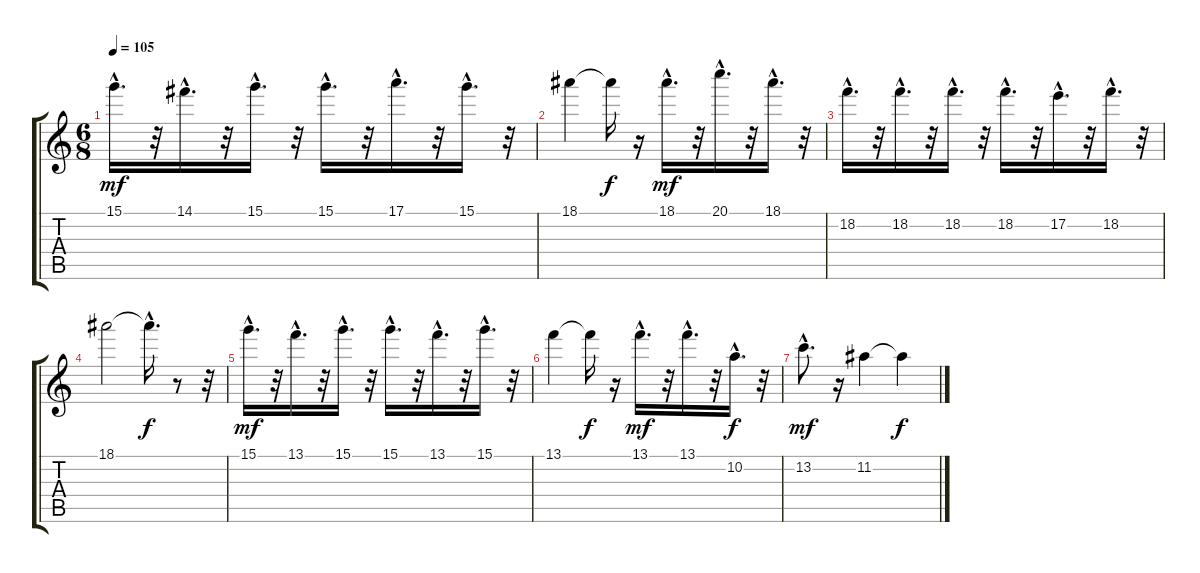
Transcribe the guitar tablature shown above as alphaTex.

\track "" {instrument electricguitarclean}
\staff {score tabs}
\tuning (E4 B3 G3 D3 A2 E2) {hide}
\ts (6 8)
\tempo 105
\clef g2
\ks c
15.1{hac}.16{d dy mf} r.32 14.1{hac}.16{d} r.32 15.1{hac}.16{d} r.32 15.1{hac}.16{d} r.32 17.1{hac}.16{d} r.32 15.1{hac}.16{d} r.32 |
18.1.4 18.1{t}.16{dy f} r.16 18.1{hac}.16{d dy mf} r.32 20.1{hac}.16{d} r.32 18.1{hac}.16{d} r.32 |
18.2{hac}.16{d} r.32 18.2{hac}.16{d} r.32 18.2{hac}.16{d} r.32 18.2{hac}.16{d} r.32 17.2{hac}.16{d} r.32 18.2{hac}.16{d} r.32 |
18.1.2 18.1{hac t}.16{d dy f} r.8 r.32 |
15.1{hac}.16{d dy mf} r.32 13.1{hac}.16{d} r.32 15.1{hac}.16{d} r.32 15.1{hac}.16{d} r.32 13.1{hac}.16{d} r.32 15.1{hac}.16{d} r.32 |
13.1.4 13.1{t}.16{dy f} r.16 13.1{hac}.16{d dy mf} r.32 13.1{hac}.16{d} r.32 10.2{hac}.16{d dy f} r.32 |
13.2{hac}.8{d dy mf} r.16 11.2.4 11.2{t}.4{dy f}
